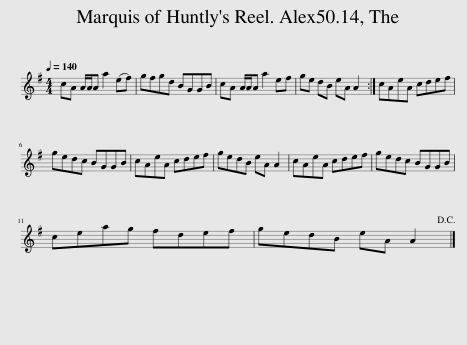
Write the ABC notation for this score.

X:1
L:1/8
Q:1/4=140
M:4/4
I:linebreak $
K:G
V:1 treble
V:1
 cA A/A/A a2 (ef) | gfgd BGGB | cA A/A/A a2 ef | ge dB eA A2 :| cAeA cdef |$ %5
 gedc BGGB | cAeA cdef | gedB eA A2 | cAeA cdef | gedc BGGB |$ %10
 ceag fdef | gedB eA A2!D.C.! |] %12
